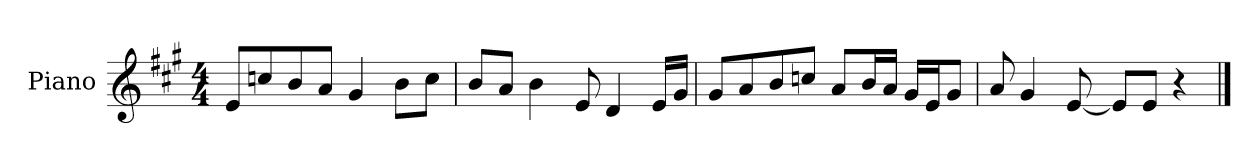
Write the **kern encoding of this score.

**kern
*part1
*staff1
*I"Piano
*I'P-no
*clefG2
*k[f#c#g#]
*M4/4
*MM90
=1
8e/L
8ccn/
8b/
8a/J
4g#/
8b\L
8cc\J
=2
8b/L
8a/J
4b\
8e/
4d/
16e/LL
16g#/JJ
=3
8g#/L
8a/
8b/
8ccn/J
8a/L
16b/L
16a/JJ
16g#/LL
16e/J
8g#/J
=4
8a/
4g#/
[8e/
8e/L]
8e/J
4r
==
*-
